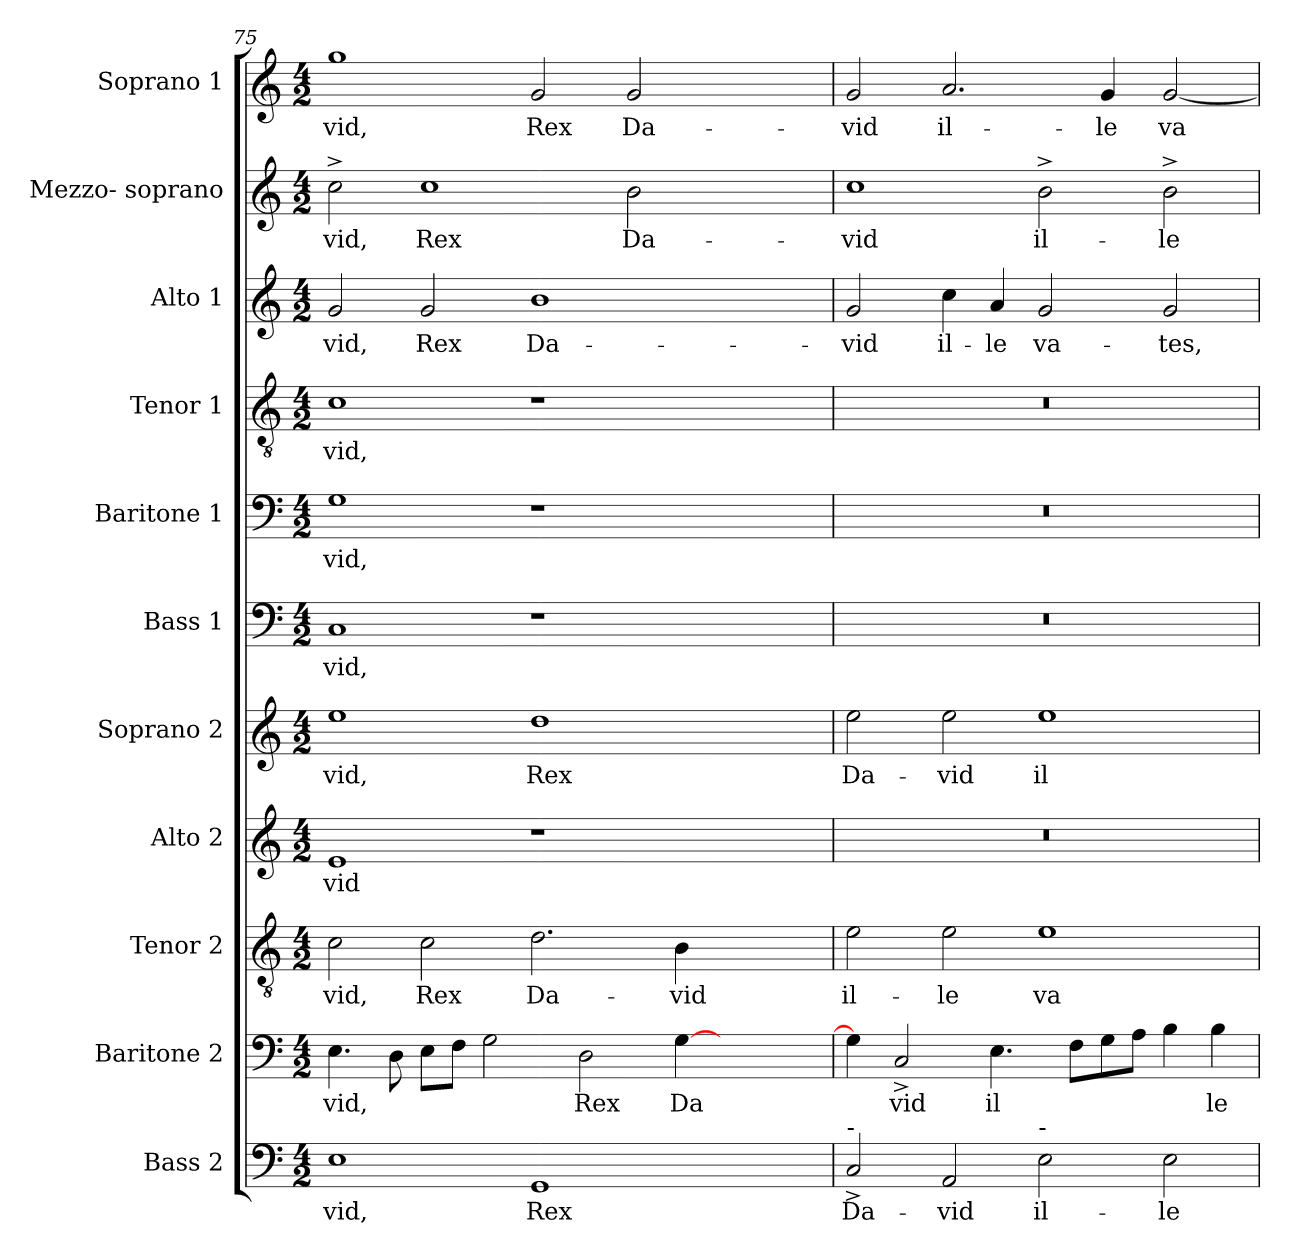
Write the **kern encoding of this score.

**kern	**text	**kern	**text	**kern	**text	**kern	**text	**kern	**text	**kern	**text	**kern	**text	**kern	**text	**kern	**text	**kern	**text	**kern	**text
*part11	*part11	*part10	*part10	*part9	*part9	*part8	*part8	*part7	*part7	*part6	*part6	*part5	*part5	*part4	*part4	*part3	*part3	*part2	*part2	*part1	*part1
*staff11	*staff11	*staff10	*staff10	*staff9	*staff9	*staff8	*staff8	*staff7	*staff7	*staff6	*staff6	*staff5	*staff5	*staff4	*staff4	*staff3	*staff3	*staff2	*staff2	*staff1	*staff1
*I"Bass 2	*	*I"Baritone 2	*	*I"Tenor 2	*	*I"Alto 2	*	*I"Soprano 2	*	*I"Bass 1	*	*I"Baritone 1	*	*I"Tenor 1	*	*I"Alto 1	*	*I"Mezzo-  soprano	*	*I"Soprano 1	*
*I'B2	*	*I'Bar. 2	*	*I'T2	*	*I'A2	*	*I'S2	*	*I'B1	*	*I'Bar. 1	*	*I'T1	*	*I'A1	*	*I'M.	*	*I'S1	*
*clefF4	*	*clefF4	*	*clefGv2	*	*clefG2	*	*clefG2	*	*clefF4	*	*clefF4	*	*clefGv2	*	*clefG2	*	*clefG2	*	*clefG2	*
*M4/2	*	*M4/2	*	*M4/2	*	*M4/2	*	*M4/2	*	*M4/2	*	*M4/2	*	*M4/2	*	*M4/2	*	*M4/2	*	*M4/2	*
=75	=75	=75	=75	=75	=75	=75	=75	=75	=75	=75	=75	=75	=75	=75	=75	=75	=75	=75	=75	=75	=75
!	!LO:LY:b:cj	!	!LO:LY:b	!	!LO:LY:b:cj	!	!LO:LY:b:cj	!	!LO:LY:b:cj	!	!LO:LY:b:cj	!	!LO:LY:b:cj	!	!LO:LY:b:cj	!	!LO:LY:b:cj	!	!LO:LY:b:cj	!	!LO:LY:b:cj
1E	-vid,	4.E\	vid,	2c\	-vid,	1e	-vid	1ee	-vid,	1C	-vid,	1G	-vid,	1c	-vid,	2g/	-vid,	2cc^<\	-vid,	1gg	-vid,
.	.	8D\	.	.	.	.	.	.	.	.	.	.	.	.	.	.	.	.	.	.	.
!	!	!	!	!	!LO:LY:b:cj	!	!	!	!	!	!	!	!	!	!	!	!LO:LY:b:cj	!	!LO:LY:b:cj	!	!
.	.	8E\L	.	2c\	Rex	.	.	.	.	.	.	.	.	.	.	2g/	Rex	1cc	Rex	.	.
.	.	8F\J	.	.	.	.	.	.	.	.	.	.	.	.	.	.	.	.	.	.	.
.	.	2G\	.	.	.	.	.	.	.	.	.	.	.	.	.	.	.	.	.	.	.
!	!LO:LY:b:cj	!	!	!	!LO:LY:b:cj	!LO:N:vis=1	!	!	!LO:LY:b:cj	!LO:N:vis=1	!	!LO:N:vis=1	!	!LO:N:vis=1	!	!	!LO:LY:b:cj	!	!	!	!LO:LY:b:cj
1GG	Rex	.	.	2.d\	Da-	0r	.	1dd	Rex	0r	.	0r	.	0r	.	1b	Da-	.	.	2g/	Rex
!	!	!	!LO:LY:b:cj	!	!	!	!	!	!	!	!	!	!	!	!	!	!	!	!	!	!
.	.	2D\	Rex	.	.	.	.	.	.	.	.	.	.	.	.	.	.	.	.	.	.
!	!	!	!	!	!	!	!	!	!	!	!	!	!	!	!	!	!	!	!LO:LY:b:cj	!	!LO:LY:b:cj
.	.	.	.	.	.	.	.	.	.	.	.	.	.	.	.	.	.	2b\	Da-	2g/	Da-
!	!	!	!LO:LY:b	!	!LO:LY:b:cj	!	!	!	!	!	!	!	!	!	!	!	!	!	!	!	!
.	.	[>4G\	Da	4B\	-vid	.	.	.	.	.	.	.	.	.	.	.	.	.	.	.	.
1ryy	.	1ryy	.	1ryy	.	.	.	1ryy	.	.	.	.	.	.	.	1ryy	.	1ryy	.	1ryy	.
=76	=76	=76	=76	=76	=76	=76	=76	=76	=76	=76	=76	=76	=76	=76	=76	=76	=76	=76	=76	=76	=76
!LO:TX:a:t=-	!	!	!	!	!	!	!	!	!	!	!	!	!	!	!	!	!	!	!	!	!
!	!LO:LY:b:cj	!	!	!	!LO:LY:b:cj	!	!	!	!LO:LY:b:cj	!	!	!	!	!	!	!	!LO:LY:b:cj	!	!LO:LY:b:cj	!	!LO:LY:b:cj
2C^>/	Da-	4G\]	.	2e\	il-	0r	.	2ee\	Da-	0r	.	0r	.	0r	.	2g/	-vid	1cc	-vid	2g/	-vid
!	!	!	!LO:LY:b:cj	!	!	!	!	!	!	!	!	!	!	!	!	!	!	!	!	!	!
.	.	2C^>/	vid	.	.	.	.	.	.	.	.	.	.	.	.	.	.	.	.	.	.
!	!LO:LY:b:cj	!	!	!	!LO:LY:b:cj	!	!	!	!LO:LY:b:cj	!	!	!	!	!	!	!	!LO:LY:b:cj	!	!	!	!LO:LY:b:cj
2AA/	-vid	.	.	2e\	-le	.	.	2ee\	-vid	.	.	.	.	.	.	4cc\	il-	.	.	2.a/	il-
!	!	!	!LO:LY:b:cj	!	!	!	!	!	!	!	!	!	!	!	!	!	!LO:LY:b:cj	!	!	!	!
.	.	4.E\	il	.	.	.	.	.	.	.	.	.	.	.	.	4a/	-le	.	.	.	.
!LO:TX:a:t=-	!	!	!	!	!	!	!	!	!	!	!	!	!	!	!	!	!	!	!	!	!
!	!LO:LY:b:cj	!	!	!	!LO:LY:b:cj	!	!	!	!LO:LY:b:rj	!	!	!	!	!	!	!	!LO:LY:b:cj	!	!LO:LY:b:cj	!	!
2E\	il-	.	.	1e	va-	.	.	1ee	il-	.	.	.	.	.	.	2g/	va-	2b^<\	il-	.	.
.	.	8F\L	.	.	.	.	.	.	.	.	.	.	.	.	.	.	.	.	.	.	.
!	!	!	!	!	!	!	!	!	!	!	!	!	!	!	!	!	!	!	!	!	!LO:LY:b:cj
.	.	8G\	.	.	.	.	.	.	.	.	.	.	.	.	.	.	.	.	.	4g/	-le
.	.	8A\J	.	.	.	.	.	.	.	.	.	.	.	.	.	.	.	.	.	.	.
!	!LO:LY:b:cj	!	!	!	!	!	!	!	!	!	!	!	!	!	!	!	!LO:LY:b:cj	!	!LO:LY:b:cj	!	!LO:LY:b:cj
2E\	-le	4B\	.	.	.	.	.	.	.	.	.	.	.	.	.	2g/	-tes,	2b^<\	-le	[<2g/	va-
!	!	!	!LO:LY:b:cj	!	!	!	!	!	!	!	!	!	!	!	!	!	!	!	!	!	!
.	.	4B\	le	.	.	.	.	.	.	.	.	.	.	.	.	.	.	.	.	.	.
=	=	=	=	=	=	=	=	=	=	=	=	=	=	=	=	=	=	=	=	=	=
*-	*-	*-	*-	*-	*-	*-	*-	*-	*-	*-	*-	*-	*-	*-	*-	*-	*-	*-	*-	*-	*-
